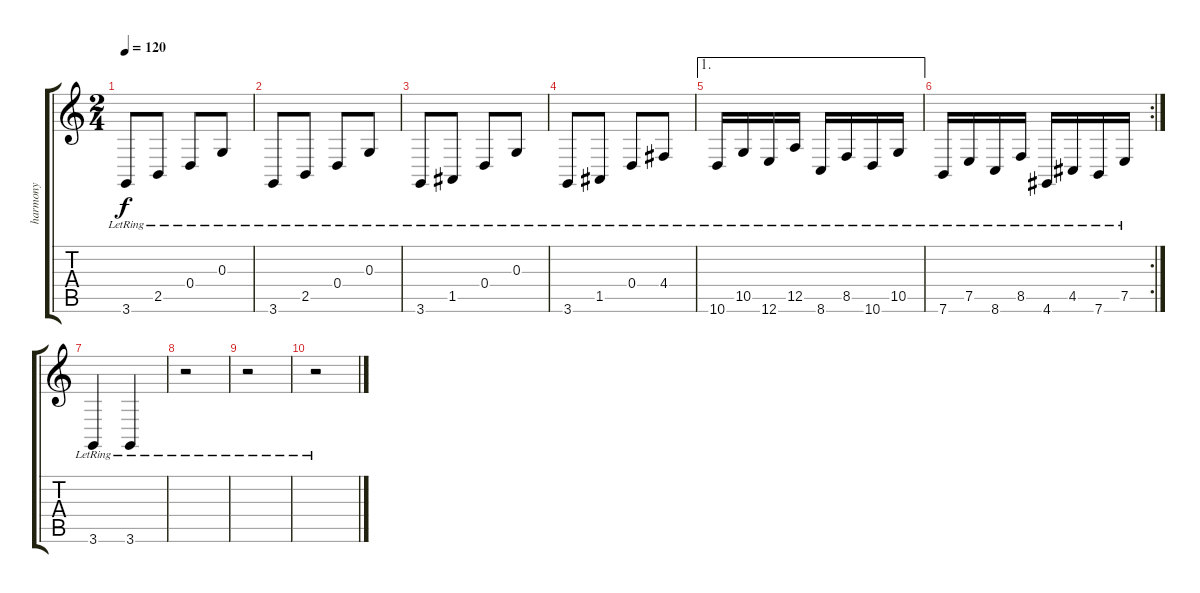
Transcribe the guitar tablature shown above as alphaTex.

\track ("harmony" "harmony") {instrument acousticgrandpiano}
\staff {score tabs}
\tuning (E4 B3 G3 D3 A2 E2) {hide}
\ts (2 4)
\tempo 120
\clef g2
\ks c
3.6{lr}.8{dy f} 2.5{lr}.8 0.4{lr}.8 0.3{lr}.8 |
3.6{lr}.8 2.5{lr}.8 0.4{lr}.8 0.3{lr}.8 |
3.6{lr}.8 1.5{lr}.8 0.4{lr}.8 0.3{lr}.8 |
3.6{lr}.8 1.5{lr}.8 0.4{lr}.8 4.4{lr}.8 |
\ae 1
10.6{lr}.16 10.5{lr}.16 12.6{lr}.16 12.5{lr}.16 8.6{lr}.16 8.5{lr}.16 10.6{lr}.16 10.5{lr}.16 |
\rc 2
7.6{lr}.16 7.5{lr}.16 8.6{lr}.16 8.5{lr}.16 4.6{lr}.16 4.5{lr}.16 7.6{lr}.16 7.5{lr}.16 |
3.6{lr}.4 3.6{lr}.4 |
r.2 |
r.2 |
r.2
